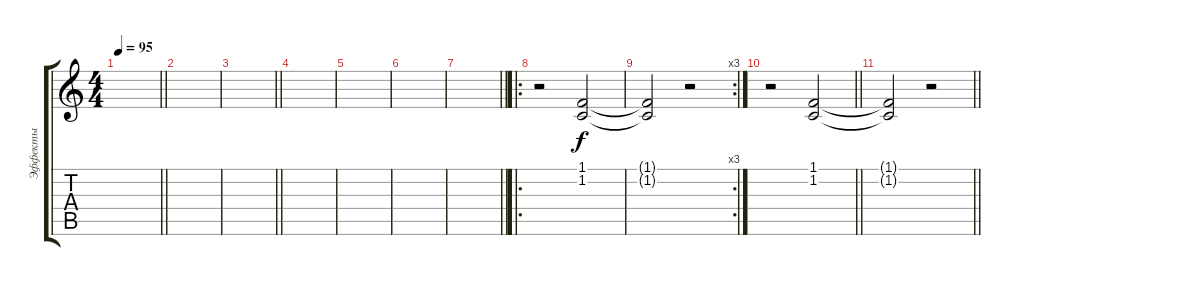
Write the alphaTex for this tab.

\track ("Эффекты" "Эффекты") {instrument pizzicatostrings}
\staff {score tabs}
\tuning (E4 B3 G3 D3 A2 E2) {hide}
\ts (4 4)
\tempo 95
\clef g2
\barLineRight lightlight
\ks c
|
|
\barLineRight lightlight
|
|
|
|
\barLineRight lightlight
|
\ro
r.2 (1.1 1.2).2{instrument applause} |
\rc 3
(1.1{t} 1.2{t}).2 r.2 |
\barLineRight lightlight
r.2 (1.1 1.2).2{instrument applause} |
\barLineRight lightlight
(1.1{t} 1.2{t}).2 r.2
